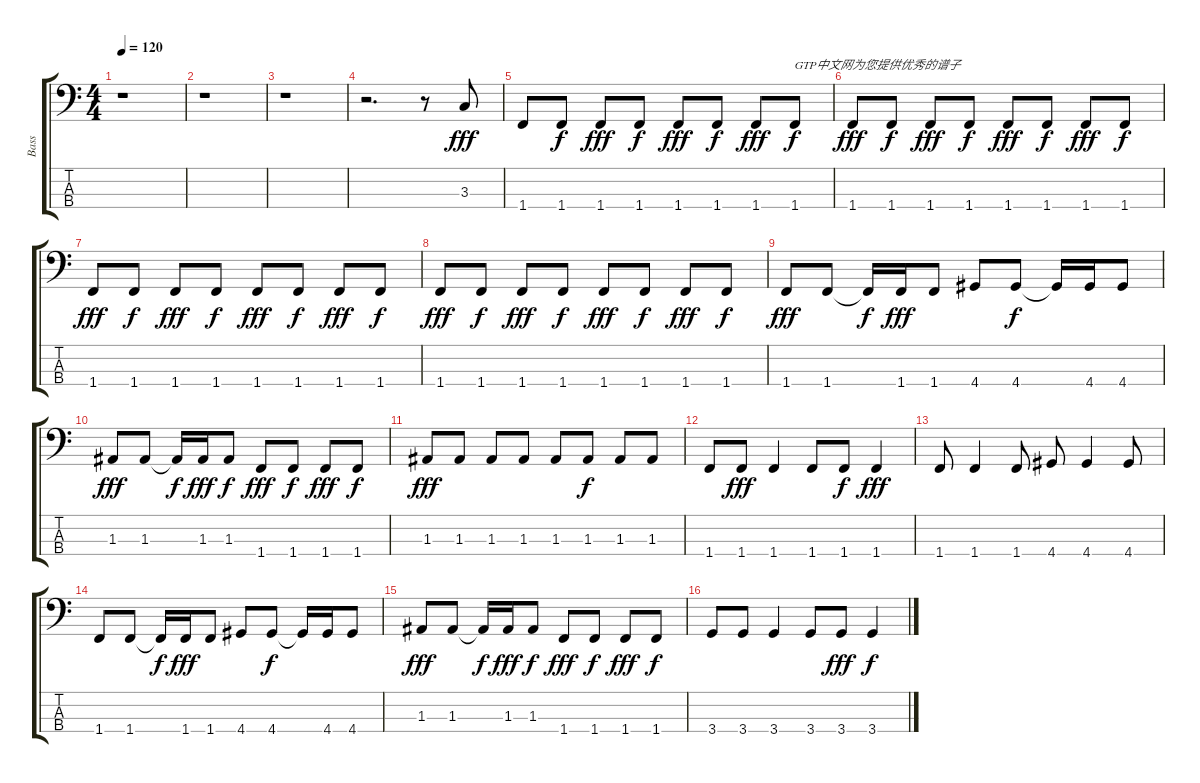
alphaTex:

\track ("Bass            " "Bass      ") {instrument electricbassfinger}
\staff {score tabs}
\tuning (G2 D2 A1 E1) {hide}
\ts (4 4)
\tempo 120
\clef f4
\ks c
r.1{dy fff instrument electricbassfinger} |
r.1 |
r.1 |
r.2{d} r.8 3.3.8 |
1.4.8 1.4.8{dy f} 1.4.8{dy fff} 1.4.8{dy f} 1.4.8{dy fff} 1.4.8{dy f} 1.4.8{dy fff} 1.4.8{txt "GTP中文网为您提供优秀的谱子" dy f} |
1.4.8{dy fff} 1.4.8{dy f} 1.4.8{dy fff} 1.4.8{dy f} 1.4.8{dy fff} 1.4.8{dy f} 1.4.8{dy fff} 1.4.8{dy f} |
1.4.8{dy fff} 1.4.8{dy f} 1.4.8{dy fff} 1.4.8{dy f} 1.4.8{dy fff} 1.4.8{dy f} 1.4.8{dy fff} 1.4.8{dy f} |
1.4.8{dy fff} 1.4.8{dy f} 1.4.8{dy fff} 1.4.8{dy f} 1.4.8{dy fff} 1.4.8{dy f} 1.4.8{dy fff} 1.4.8{dy f} |
1.4.8{dy fff} 1.4.8 1.4{t}.16{dy f} 1.4.16{dy fff} 1.4.8 4.4.8 4.4.8{dy f} 4.4{t}.16 4.4.16 4.4.8 |
1.3.8{dy fff} 1.3.8 1.3{t}.16{dy f} 1.3.16{dy fff} 1.3.8{dy f} 1.4.8{dy fff} 1.4.8{dy f} 1.4.8{dy fff} 1.4.8{dy f} |
1.3.8{dy fff} 1.3.8 1.3.8 1.3.8 1.3.8 1.3.8{dy f} 1.3.8 1.3.8 |
1.4.8 1.4.8{dy fff} 1.4.4 1.4.8 1.4.8{dy f} 1.4.4{dy fff} |
1.4.8 1.4.4 1.4.8 4.4.8 4.4.4 4.4.8 |
1.4.8 1.4.8 1.4{t}.16{dy f} 1.4.16{dy fff} 1.4.8 4.4.8 4.4.8{dy f} 4.4{t}.16 4.4.16 4.4.8 |
1.3.8{dy fff} 1.3.8 1.3{t}.16{dy f} 1.3.16{dy fff} 1.3.8{dy f} 1.4.8{dy fff} 1.4.8{dy f} 1.4.8{dy fff} 1.4.8{dy f} |
3.4.8 3.4.8 3.4.4 3.4.8 3.4.8{dy fff} 3.4.4{dy f}
